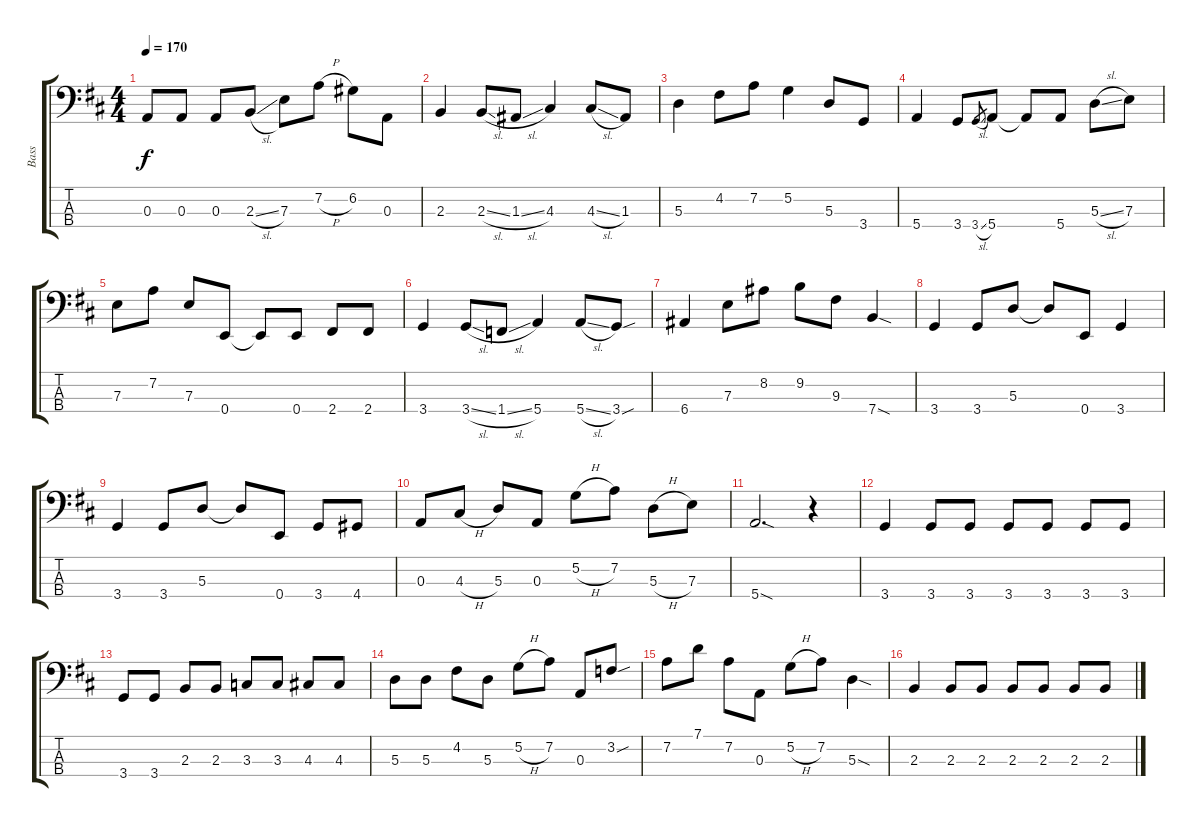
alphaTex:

\track ("Bass" "Bass") {instrument electricbassfinger}
\staff {score tabs}
\tuning (G2 D2 A1 E1) {hide}
\ts (4 4)
\tempo 170
\clef f4
\ks d
0.3.8{dy f} 0.3.8 0.3.8 2.3{sl}.8 7.3.8 7.2{h}.8 6.2.8 0.3.8 |
2.3.4 2.3{sl}.8 1.3{sl}.8 4.3.4 4.3{sl}.8 1.3.8 |
5.3.4 4.2.8 7.2.8 5.2.4 5.3.8 3.4.8 |
5.4.4 3.4.8 3.4{sl}.8{gr} 5.4.8 5.4{t}.8 5.4.8 5.3{sl}.8 7.3.8 |
7.3.8 7.2.8 7.3.8 0.4.8 0.4{t}.8 0.4.8 2.4.8 2.4.8 |
3.4.4 3.4{sl}.8 1.4{sl}.8 5.4.4 5.4{sl}.8 3.4{sou}.8 |
6.4.4 7.3.8 8.2.8 9.2.8 9.3.8 7.4{sod}.4 |
3.4.4 3.4.8 5.3.8 5.3{t}.8 0.4.8 3.4.4 |
3.4.4 3.4.8 5.3.8 5.3{t}.8 0.4.8 3.4.8 4.4.8 |
0.3.8 4.3{h}.8 5.3.8 0.3.8 5.2{h}.8 7.2.8 5.3{h}.8 7.3.8 |
5.4{sod}.2{d} r.4 |
3.4.4 3.4.8 3.4.8 3.4.8 3.4.8 3.4.8 3.4.8 |
3.4.8 3.4.8 2.3.8 2.3.8 3.3.8 3.3.8 4.3.8 4.3.8 |
5.3.8 5.3.8 4.2.8 5.3.8 5.2{h}.8 7.2.8 0.3.8 3.2{sou}.8 |
7.2.8 7.1.8 7.2.8 0.3.8 5.2{h}.8 7.2.8 5.3{sod}.4 |
2.3.4 2.3.8 2.3.8 2.3.8 2.3.8 2.3.8 2.3.8
